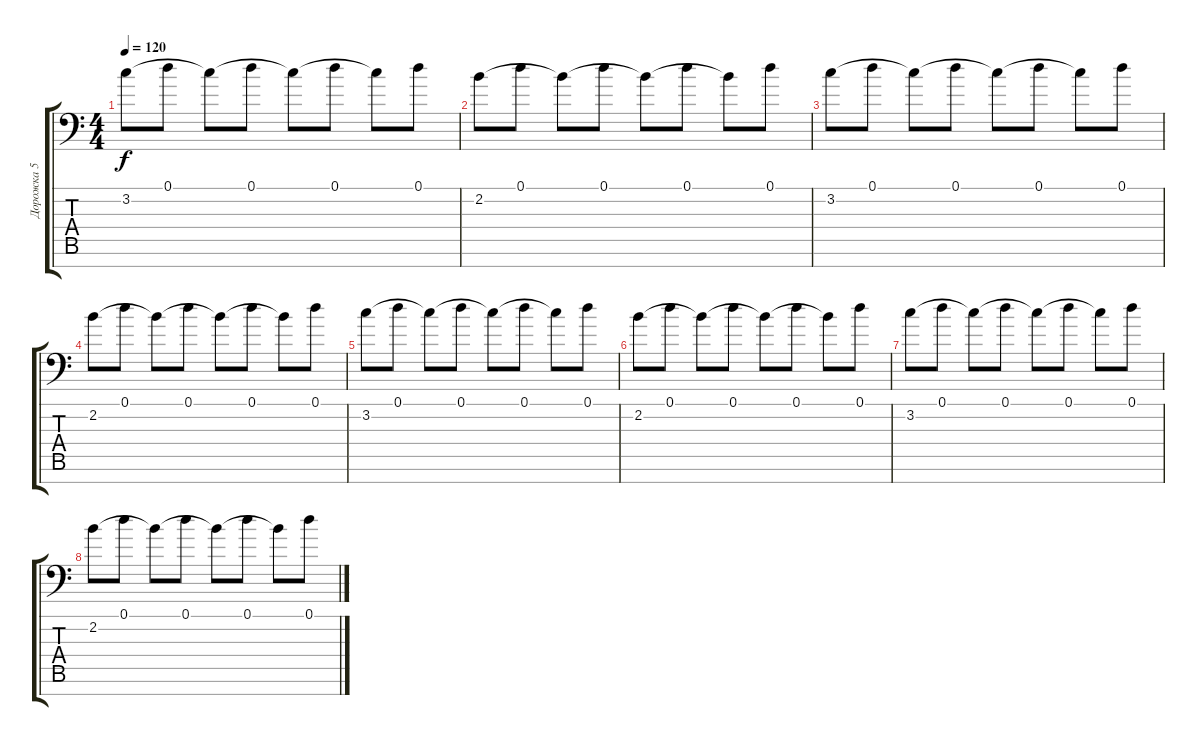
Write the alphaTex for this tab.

\track ("Дорожка 5" "Дорожка 5") {instrument overdrivenguitar}
\staff {score tabs}
\tuning (D4 A3 F3 C3 G2 D2 A1) {hide}
\ts (4 4)
\tempo 120
\clef f4
\ks c
3.2.8{dy f} 0.1.8 3.2{t}.8 0.1.8 3.2{t}.8 0.1.8 3.2{t}.8 0.1.8 |
2.2.8 0.1.8 2.2{t}.8 0.1.8 2.2{t}.8 0.1.8 2.2{t}.8 0.1.8 |
3.2.8 0.1.8 3.2{t}.8 0.1.8 3.2{t}.8 0.1.8 3.2{t}.8 0.1.8 |
2.2.8 0.1.8 2.2{t}.8 0.1.8 2.2{t}.8 0.1.8 2.2{t}.8 0.1.8 |
3.2.8 0.1.8 3.2{t}.8 0.1.8 3.2{t}.8 0.1.8 3.2{t}.8 0.1.8 |
2.2.8 0.1.8 2.2{t}.8 0.1.8 2.2{t}.8 0.1.8 2.2{t}.8 0.1.8 |
3.2.8 0.1.8 3.2{t}.8 0.1.8 3.2{t}.8 0.1.8 3.2{t}.8 0.1.8 |
2.2.8 0.1.8 2.2{t}.8 0.1.8 2.2{t}.8 0.1.8 2.2{t}.8 0.1.8
